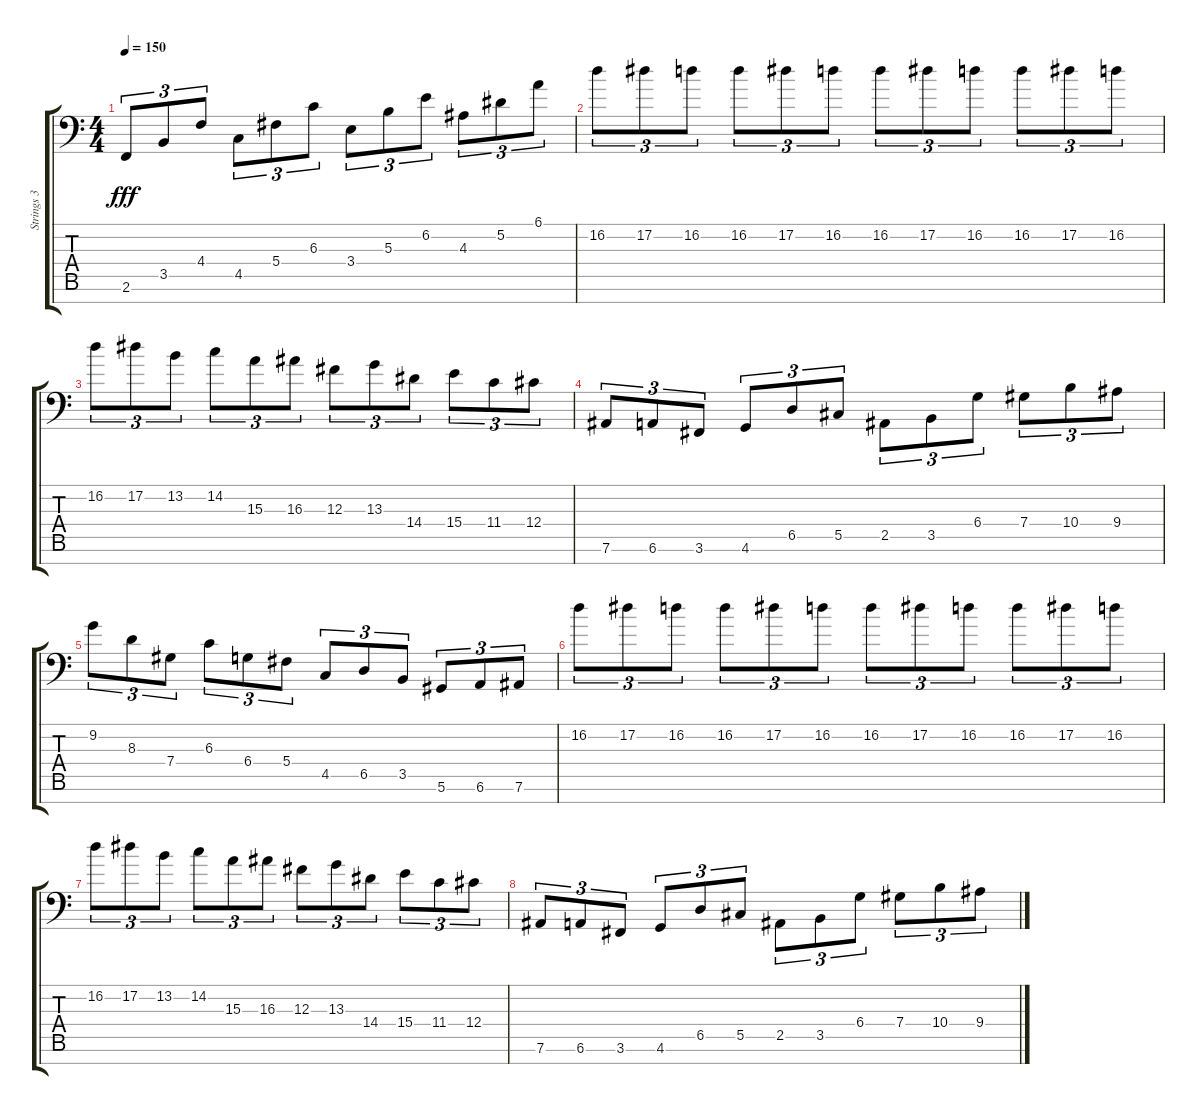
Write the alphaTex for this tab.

\track ("Strings 3" "Strings 3") {instrument stringensemble1}
\staff {score tabs}
\tuning (Eb4 Bb3 Gb3 Db3 Ab2 Eb2 Bb1) {hide}
\ts (4 4)
\tempo 150
\clef f4
\ks c
2.6.8{tu (3 2) dy fff} 3.5.8{tu (3 2)} 4.4.8{tu (3 2)} 4.5.8{tu (3 2)} 5.4.8{tu (3 2)} 6.3.8{tu (3 2)} 3.4.8{tu (3 2)} 5.3.8{tu (3 2)} 6.2.8{tu (3 2)} 4.3.8{tu (3 2)} 5.2.8{tu (3 2)} 6.1.8{tu (3 2)} |
16.2.8{tu (3 2)} 17.2.8{tu (3 2)} 16.2.8{tu (3 2)} 16.2.8{tu (3 2)} 17.2.8{tu (3 2)} 16.2.8{tu (3 2)} 16.2.8{tu (3 2)} 17.2.8{tu (3 2)} 16.2.8{tu (3 2)} 16.2.8{tu (3 2)} 17.2.8{tu (3 2)} 16.2.8{tu (3 2)} |
16.2.8{tu (3 2)} 17.2.8{tu (3 2)} 13.2.8{tu (3 2)} 14.2.8{tu (3 2)} 15.3.8{tu (3 2)} 16.3.8{tu (3 2)} 12.3.8{tu (3 2)} 13.3.8{tu (3 2)} 14.4.8{tu (3 2)} 15.4.8{tu (3 2)} 11.4.8{tu (3 2)} 12.4.8{tu (3 2)} |
7.6.8{tu (3 2)} 6.6.8{tu (3 2)} 3.6.8{tu (3 2)} 4.6.8{tu (3 2)} 6.5.8{tu (3 2)} 5.5.8{tu (3 2)} 2.5.8{tu (3 2)} 3.5.8{tu (3 2)} 6.4.8{tu (3 2)} 7.4.8{tu (3 2)} 10.4.8{tu (3 2)} 9.4.8{tu (3 2)} |
9.2.8{tu (3 2)} 8.3.8{tu (3 2)} 7.4.8{tu (3 2)} 6.3.8{tu (3 2)} 6.4.8{tu (3 2)} 5.4.8{tu (3 2)} 4.5.8{tu (3 2)} 6.5.8{tu (3 2)} 3.5.8{tu (3 2)} 5.6.8{tu (3 2)} 6.6.8{tu (3 2)} 7.6.8{tu (3 2)} |
16.2.8{tu (3 2)} 17.2.8{tu (3 2)} 16.2.8{tu (3 2)} 16.2.8{tu (3 2)} 17.2.8{tu (3 2)} 16.2.8{tu (3 2)} 16.2.8{tu (3 2)} 17.2.8{tu (3 2)} 16.2.8{tu (3 2)} 16.2.8{tu (3 2)} 17.2.8{tu (3 2)} 16.2.8{tu (3 2)} |
16.2.8{tu (3 2)} 17.2.8{tu (3 2)} 13.2.8{tu (3 2)} 14.2.8{tu (3 2)} 15.3.8{tu (3 2)} 16.3.8{tu (3 2)} 12.3.8{tu (3 2)} 13.3.8{tu (3 2)} 14.4.8{tu (3 2)} 15.4.8{tu (3 2)} 11.4.8{tu (3 2)} 12.4.8{tu (3 2)} |
7.6.8{tu (3 2)} 6.6.8{tu (3 2)} 3.6.8{tu (3 2)} 4.6.8{tu (3 2)} 6.5.8{tu (3 2)} 5.5.8{tu (3 2)} 2.5.8{tu (3 2)} 3.5.8{tu (3 2)} 6.4.8{tu (3 2)} 7.4.8{tu (3 2)} 10.4.8{tu (3 2)} 9.4.8{tu (3 2)}
